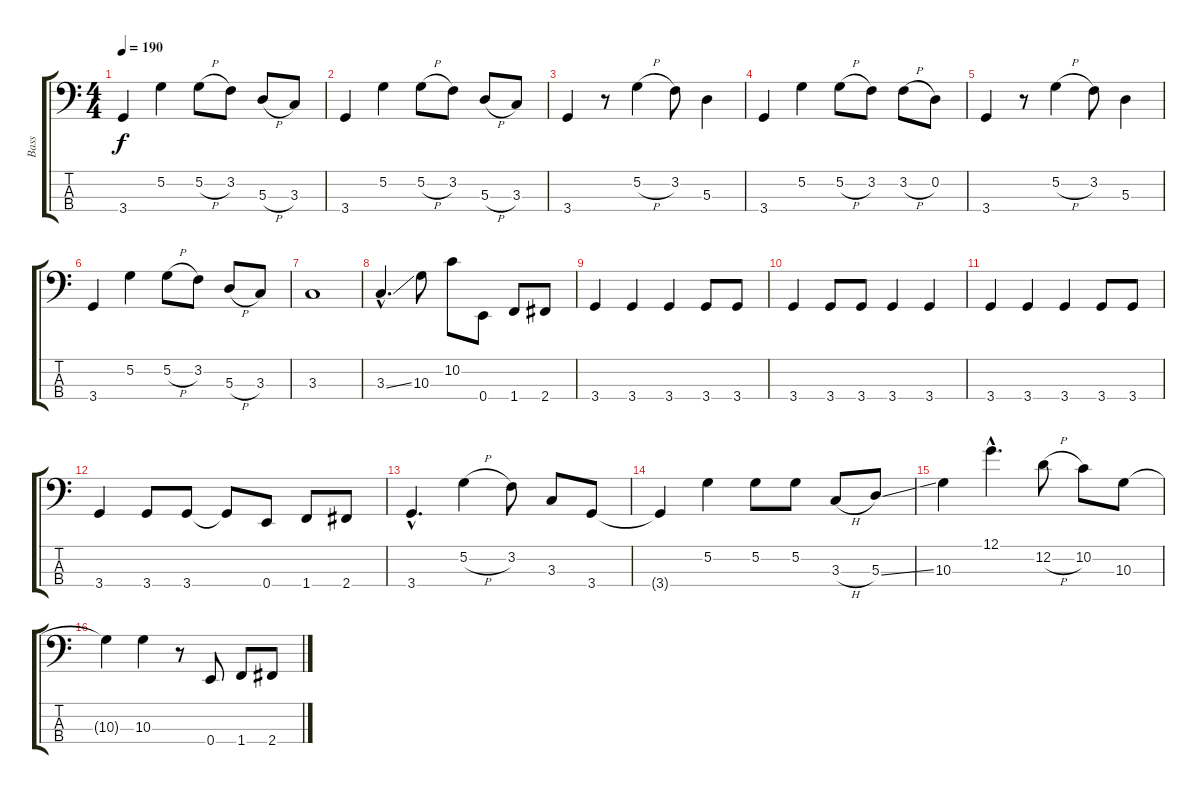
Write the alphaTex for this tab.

\track ("Bass" "Bass") {instrument electricbassfinger}
\staff {score tabs}
\tuning (G2 D2 A1 E1) {hide}
\ts (4 4)
\tempo 190
\clef f4
\ks c
3.4.4{dy f} 5.2.4 5.2{h}.8 3.2.8 5.3{h}.8 3.3.8 |
3.4.4 5.2.4 5.2{h}.8 3.2.8 5.3{h}.8 3.3.8 |
3.4.4 r.8 5.2{h}.4 3.2.8 5.3.4 |
3.4.4 5.2.4 5.2{h}.8 3.2.8 3.2{h}.8 0.2.8 |
3.4.4 r.8 5.2{h}.4 3.2.8 5.3.4 |
3.4.4 5.2.4 5.2{h}.8 3.2.8 5.3{h}.8 3.3.8 |
3.3.1 |
3.3{ss hac}.4{d} 10.3.8 10.2.8 0.4.8 1.4.8 2.4.8 |
3.4.4 3.4.4 3.4.4 3.4.8 3.4.8 |
3.4.4 3.4.8 3.4.8 3.4.4 3.4.4 |
3.4.4 3.4.4 3.4.4 3.4.8 3.4.8 |
3.4.4 3.4.8 3.4.8 3.4{t}.8 0.4.8 1.4.8 2.4.8 |
3.4{hac}.4{d} 5.2{h}.4 3.2.8 3.3.8 3.4.8 |
3.4{t}.4 5.2.4 5.2.8 5.2.8 3.3{h}.8 5.3{ss}.8 |
10.3.4 12.1{hac}.4{d} 12.2{h}.8 10.2.8 10.3.8 |
10.3{t}.4 10.3.4 r.8 0.4.8 1.4.8 2.4.8
